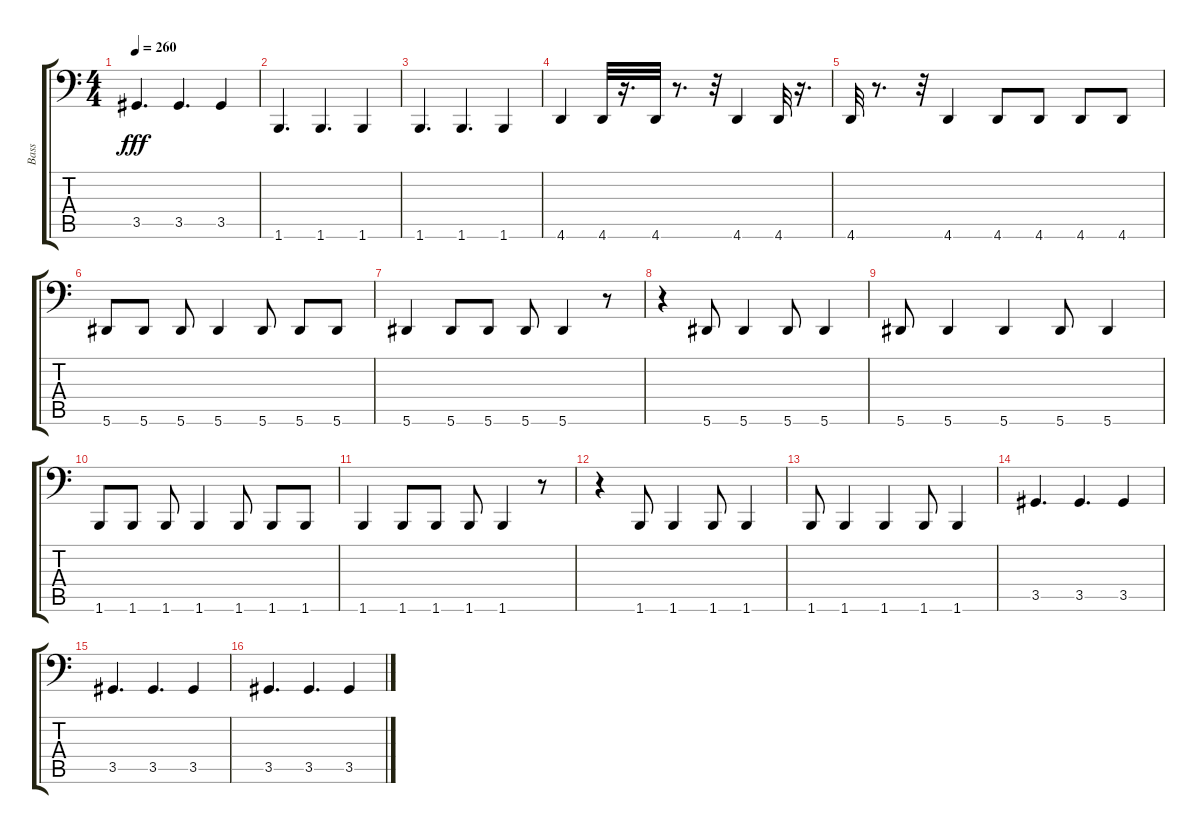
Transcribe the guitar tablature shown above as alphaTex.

\track ("Bass" "Bass") {instrument electricbasspick}
\staff {score tabs}
\tuning (C3 G2 Eb2 Bb1 F1 Bb0) {hide}
\ts (4 4)
\tempo 260
\clef f4
\ks c
3.5.4{d dy fff} 3.5.4{d} 3.5.4 |
1.6.4{d} 1.6.4{d} 1.6.4 |
1.6.4{d} 1.6.4{d} 1.6.4 |
4.6.4 4.6.32 r.16{d} 4.6.32 r.8{d} r.32 4.6.4 4.6.32 r.16{d} |
4.6.32 r.8{d} r.32 4.6.4 4.6.8 4.6.8 4.6.8 4.6.8 |
5.6.8 5.6.8 5.6.8 5.6.4 5.6.8 5.6.8 5.6.8 |
5.6.4 5.6.8 5.6.8 5.6.8 5.6.4 r.8 |
r.4 5.6.8 5.6.4 5.6.8 5.6.4 |
5.6.8 5.6.4 5.6.4 5.6.8 5.6.4 |
1.6.8 1.6.8 1.6.8 1.6.4 1.6.8 1.6.8 1.6.8 |
1.6.4 1.6.8 1.6.8 1.6.8 1.6.4 r.8 |
r.4 1.6.8 1.6.4 1.6.8 1.6.4 |
1.6.8 1.6.4 1.6.4 1.6.8 1.6.4 |
3.5.4{d} 3.5.4{d} 3.5.4 |
3.5.4{d} 3.5.4{d} 3.5.4 |
3.5.4{d} 3.5.4{d} 3.5.4
